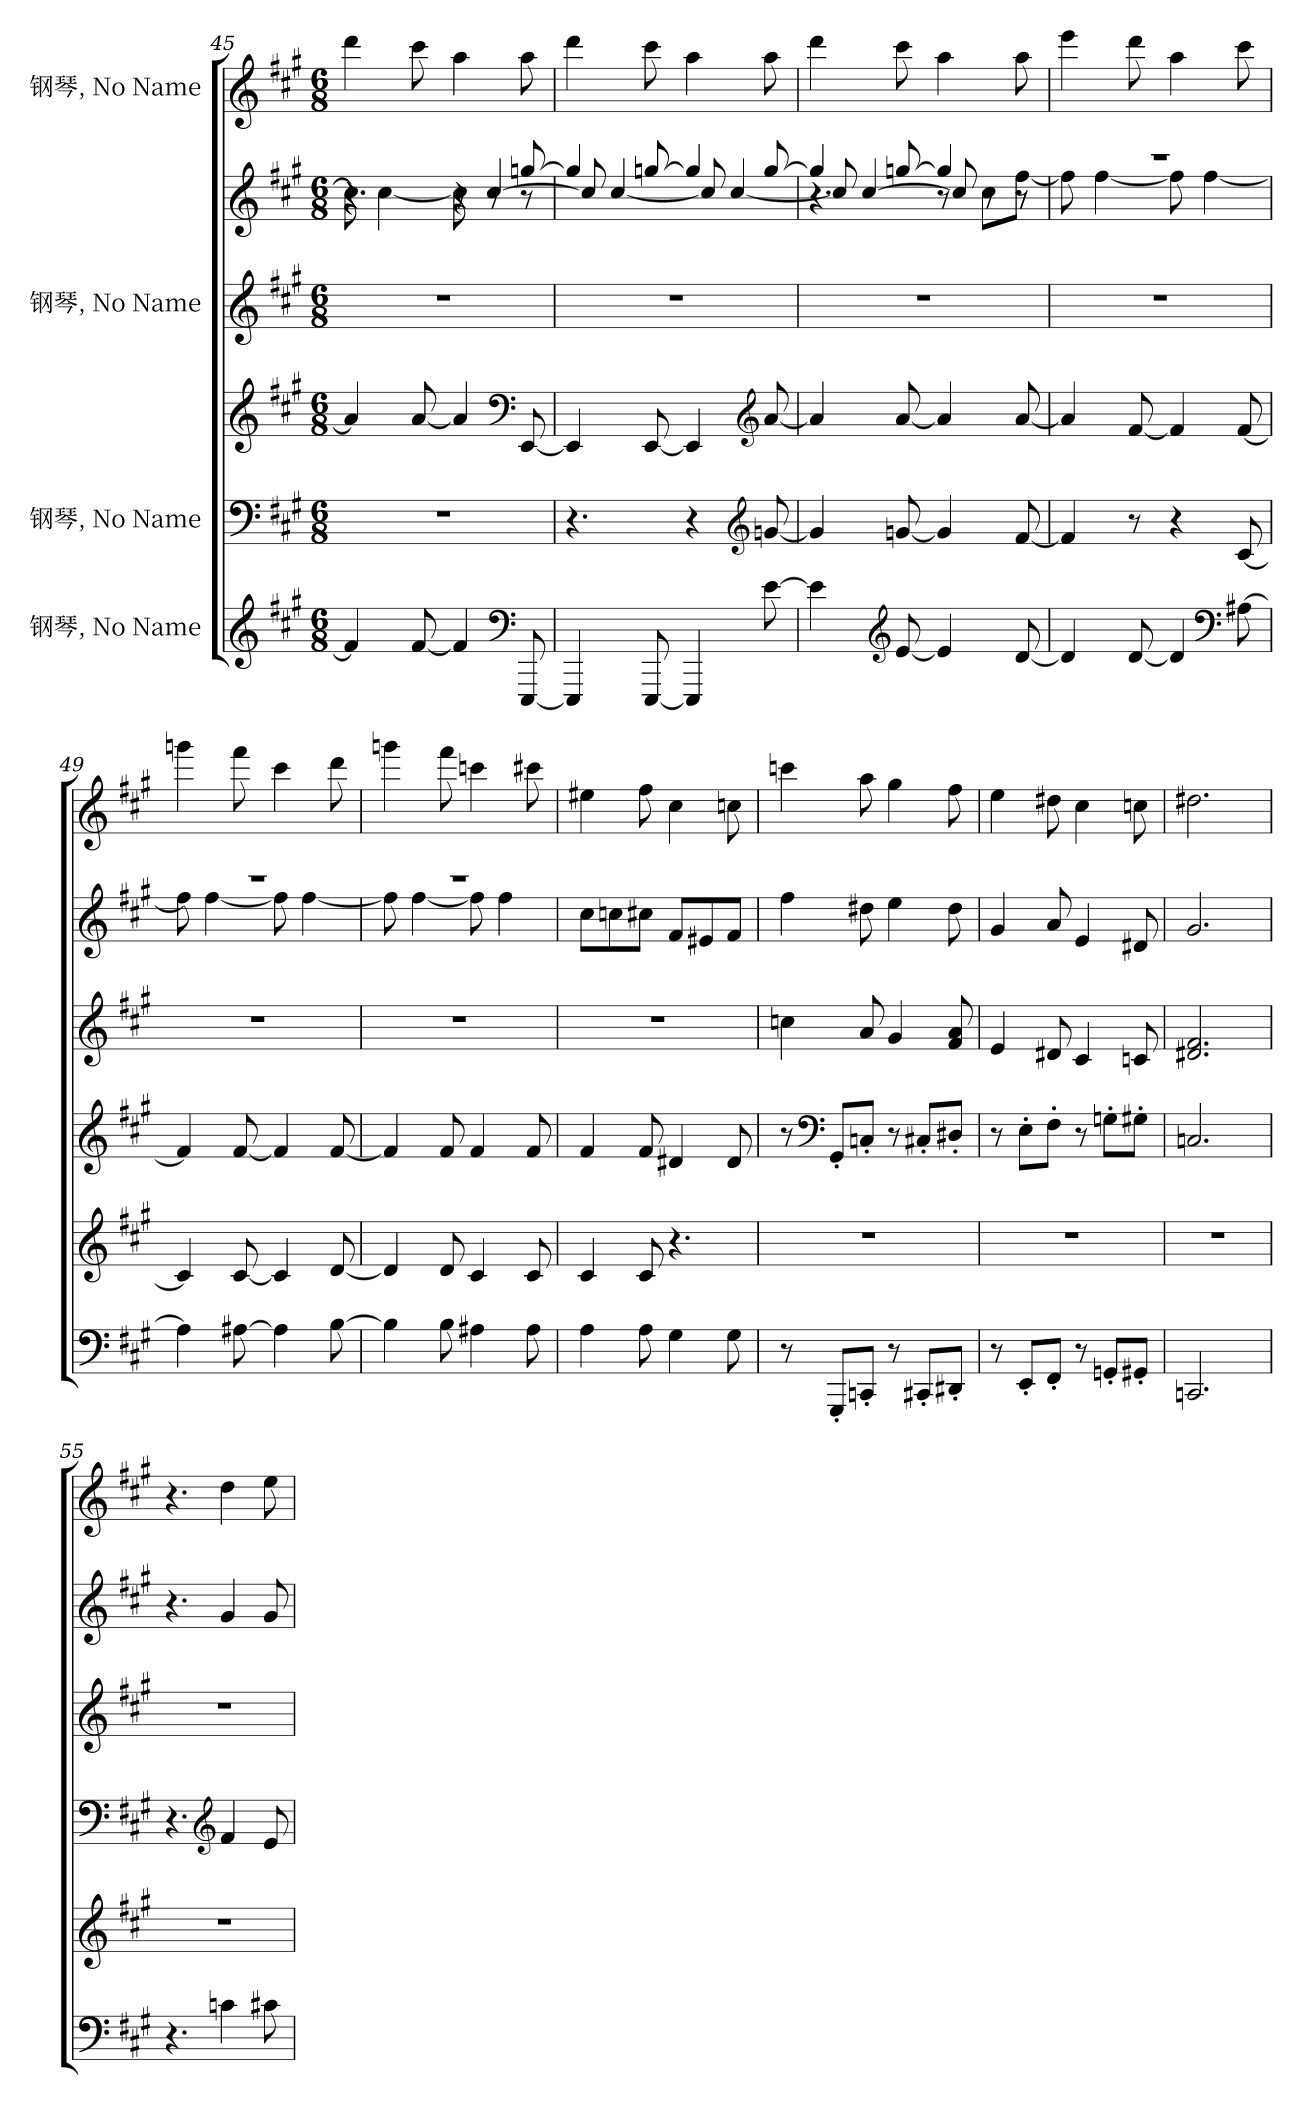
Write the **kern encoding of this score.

**kern	**kern	**kern	**kern	**kern	**kern
*part4	*part3	*part3	*part2	*part2	*part1
*staff6	*staff5	*staff4	*staff3	*staff2	*staff1
*I"钢琴, No Name	*I"钢琴, No Name	*	*I"钢琴, No Name	*	*I"钢琴, No Name
*clefG2	*clefF4	*clefG2	*clefG2	*clefG2	*clefG2
*k[f#c#g#]	*k[f#c#g#]	*k[f#c#g#]	*k[f#c#g#]	*k[f#c#g#]	*k[f#c#g#]
*M6/8	*M6/8	*M6/8	*M6/8	*M6/8	*M6/8
=45	=45	=45	=45	=45	=45
*	*	*	*	*^	*
*	*	*	*	*	*^	*
4f#/]	2.r	4a/]	2.r	4.r	8cc#\]	4.r	4ddd\
.	.	.	.	.	[4cc#\	.	.
[8f#/	.	[8a/	.	.	.	.	8ccc#\
4f#/]	.	4a/]	.	4r	8cc#\]	8r	4aa\
.	.	.	.	.	8r	[4cc#/	.
*clefF4	*	*clefF4	*	*	*	*	*
[8EEE/	.	[8EE/	.	[8ggn/	8r	.	8aa\
*	*	*	*	*v	*v	*v	*
=46	=46	=46	=46	=46	=46
*	*	*	*	*	*MM98
*	*	*	*	*^	*
4EEE/]	4.r	4EE/]	2.r	4gg/]	8cc#/]	4ddd\
.	.	.	.	.	[4cc#/	.
[8EEE/	.	[8EE/	.	[8ggn/	.	8ccc#\
4EEE/]	4r	4EE/]	.	4gg/]	8cc#/]	4aa\
.	.	.	.	.	[4cc#/	.
*	*clefG2	*clefG2	*	*	*	*
[8e\	[8gn/	[8a/	.	[8gg/	.	8aa\
!!LO:LB:g=z
=47	=47	=47	=47	=47	=47	=47
*	*	*	*	*	*^	*
4e\]	4g/]	4a/]	2.r	4gg/]	4.r	8cc#/]	4ddd\
.	.	.	.	.	.	[4cc#/	.
*clefG2	*	*	*	*	*	*	*
[8e/	[8gn/	[8a/	.	[8ggn/	.	.	8ccc#\
4e/]	4g/]	4a/]	.	4gg/]	8r	8cc#/]	4aa\
.	.	.	.	.	8cc#\L	8r	.
[8d/	[8f#/	[8a/	.	8r	[8ff#\J	8r	8aa\
*	*	*	*	*v	*v	*v	*
=48	=48	=48	=48	=48	=48
*	*	*	*	*	*MM98
*	*	*	*	*^	*
4d/]	4f#/]	4a/]	2.r	2.r	8ff#\]	4eee\
.	.	.	.	.	[4ff#\	.
[8d/	8r	[8f#/	.	.	.	8ddd\
4d/]	4r	4f#/]	.	.	8ff#\]	4aa\
.	.	.	.	.	[4ff#\	.
*clefF4	*	*	*	*	*	*
[8A#X\	[8c#/	[8f#/	.	.	.	8ccc#\
=49	=49	=49	=49	=49	=49	=49
4A#\]	4c#/]	4f#/]	2.r	2.r	8ff#\]	4gggn\
.	.	.	.	.	[4ff#\	.
[8A#X\	[8c#/	[8f#/	.	.	.	8fff#\
4A#\]	4c#/]	4f#/]	.	.	8ff#\]	4ccc#\
.	.	.	.	.	[4ff#\	.
[8B\	[8d/	[8f#/	.	.	.	8ddd\
=50	=50	=50	=50	=50	=50	=50
4B\]	4d/]	4f#/]	2.r	2.r	8ff#\]	4gggn\
.	.	.	.	.	[4ff#\	.
8B\	8d/	8f#/	.	.	.	8fff#\
4A#X\	4c#/	4f#/	.	.	8ff#\]	4cccn\
.	.	.	.	.	4ff#\	.
8A#\	8c#/	8f#/	.	.	.	8ccc#X\
*	*	*	*	*v	*v	*
!!LO:PB:g=z
=51	=51	=51	=51	=51	=51
4A\	4c#/	4f#/	2.r	8cc#\L	4ee#X\
.	.	.	.	8ccn\	.
8A\	8c#/	8f#/	.	8cc#X\J	8ff#\
4G#\	4.r	4d#X/	.	8f#/L	4cc#\
.	.	.	.	8e#X/	.
8G#\	.	8d#/	.	8f#/J	8ccn\
=52	=52	=52	=52	=52	=52
8r	2.r	8r	4ccn\	4ff#\	4cccn\
*	*	*clefF4	*	*	*
8GGG#'/L	.	8GG#'/L	.	.	.
8CCn'/J	.	8Cn'/J	8a/	8dd#X\	8aa\
8r	.	8r	4g#/	4ee\	4gg#\
8CC#X'/L	.	8C#X'/L	.	.	.
8DD#X'/J	.	8D#X'/J	8f#/ 8a/	8dd#\	8ff#\
=53	=53	=53	=53	=53	=53
8r	2.r	8r	4e/	4g#/	4ee\
8EE'/L	.	8E'\L	.	.	.
8FF#'/J	.	8F#'\J	8d#X/	8a/	8dd#X\
8r	.	8r	4c#/	4e/	4cc#\
8GGn'/L	.	8Gn'\L	.	.	.
8GG#X'/J	.	8G#X'\J	8cn/	8d#X/	8ccn\
=54	=54	=54	=54	=54	=54
*	*	*	*	*	*MM69
2.CCn/	2.r	2.Cn/	2.d#X/ 2.f#/	2.g#/	2.dd#X\
!!LO:LB:g=z
=55	=55	=55	=55	=55	=55
4.r	2.r	4.r	2.r	4.r	4.r
*	*	*clefG2	*	*	*
4cn\	.	4f#/	.	4g#/	4dd\
8c#X\	.	8e/	.	8g#/	8ee\
=	=	=	=	=	=
*-	*-	*-	*-	*-	*-
